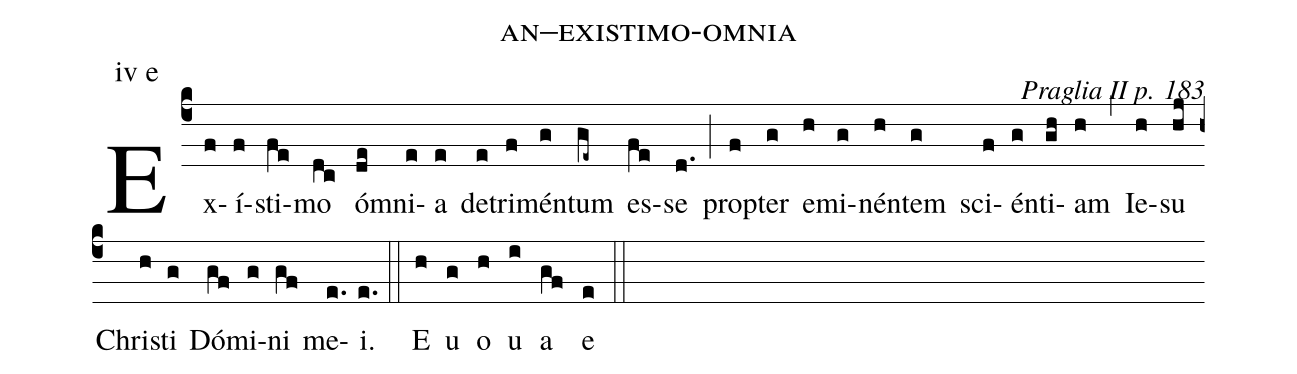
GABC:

name: an--existimo-omnia;
commentary: Praglia II p. 183;
annotation: iv e;
%%
(c4) Ex(f)í(f)sti(fe)mo(dc) ó(de)mni(e)a(e) de(e)tri(f)mén(g)tum(ge~) es(fe)se(d.) (;) pro(f)pter(g) e(h)mi(g)nén(h)tem(g) sci(f)én(g)ti(gh)am(h) (,) Ie(h)su(hj) Chri(h)sti(g) Dó(gf)mi(g)ni(gf) me(e.)i.(e.) (::) E(h) u(g) o(h) u(i) a(gf) e(e) (::)
